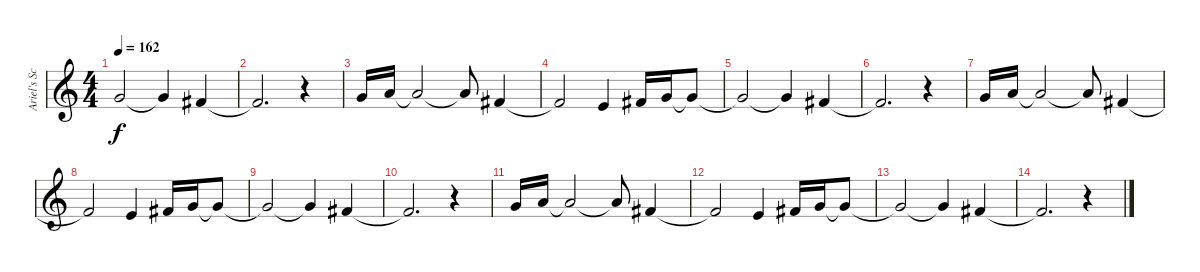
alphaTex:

\track ("Ariel's Scream" "Ariel's Sc") {instrument lead2sawtooth}
\staff {score}
\tuning (E4 B3 G3 D3 A2 E2 B1) {hide}
\ts (4 4)
\tempo 162
\clef g2
\ks c
3.1{t}.2{dy f} 3.1{t}.4 2.1.4 |
2.1{t}.2{d} r.4 |
3.1.16 5.1.16 5.1{t}.2 5.1{t}.8 2.1.4 |
2.1{t}.2 0.1.4 2.1.16 3.1.16 3.1{t}.8 |
3.1{t}.2 3.1{t}.4 2.1.4 |
2.1{t}.2{d} r.4 |
3.1.16 5.1.16 5.1{t}.2 5.1{t}.8 2.1.4 |
2.1{t}.2 0.1.4 2.1.16 3.1.16 3.1{t}.8 |
3.1{t}.2 3.1{t}.4 2.1.4 |
2.1{t}.2{d} r.4 |
3.1.16 5.1.16 5.1{t}.2 5.1{t}.8 2.1.4 |
2.1{t}.2 0.1.4 2.1.16 3.1.16 3.1{t}.8 |
3.1{t}.2 3.1{t}.4 2.1.4 |
2.1{t}.2{d} r.4
